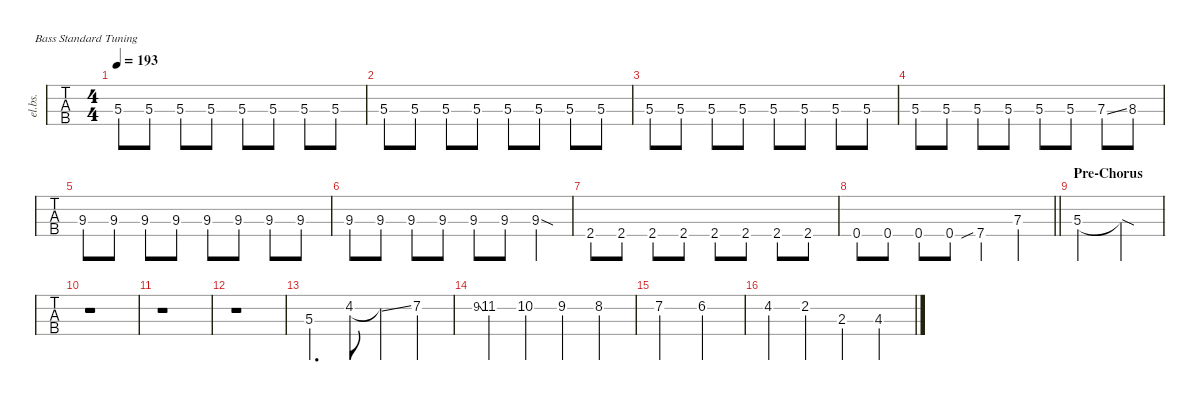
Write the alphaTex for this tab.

\defaultSystemsLayout 4
\hideDynamics
\bracketExtendMode nobrackets
\track ("山田リョウ" "el.bs.") {instrument electricbassfinger}
\staff {tabs}
\tuning (G2 D2 A1 E1)
\ts (4 4)
\tempo 193
\clef f4
\ks a
5.3{acc forcenatural}.8{dy mf} 5.3{acc forcenatural}.8 5.3{acc forcenatural}.8 5.3{acc forcenatural}.8 5.3{acc forcenatural}.8 5.3{acc forcenatural}.8 5.3{acc forcenatural}.8 5.3{acc forcenatural}.8 |
5.3{acc forcenatural}.8 5.3{acc forcenatural}.8 5.3{acc forcenatural}.8 5.3{acc forcenatural}.8 5.3{acc forcenatural}.8 5.3{acc forcenatural}.8 5.3{acc forcenatural}.8 5.3{acc forcenatural}.8 |
5.3{acc forcenatural}.8 5.3{acc forcenatural}.8 5.3{acc forcenatural}.8 5.3{acc forcenatural}.8 5.3{acc forcenatural}.8 5.3{acc forcenatural}.8 5.3{acc forcenatural}.8 5.3{acc forcenatural}.8 |
5.3{acc forcenatural}.8 5.3{acc forcenatural}.8 5.3{acc forcenatural}.8 5.3{acc forcenatural}.8 5.3{acc forcenatural}.8 5.3{acc forcenatural}.8 7.3{ss acc forcenatural}.8 8.3{acc forcenatural}.8 |
9.3{acc #}.8 9.3{acc #}.8 9.3{acc #}.8 9.3{acc #}.8 9.3{acc #}.8 9.3{acc #}.8 9.3{acc #}.8 9.3{acc #}.8 |
9.3{acc #}.8 9.3{acc #}.8 9.3{acc #}.8 9.3{acc #}.8 9.3{acc #}.8 9.3{acc #}.8 9.3{sod acc #}.4 |
2.4{acc #}.8 2.4{acc #}.8 2.4{acc #}.8 2.4{acc #}.8 2.4{acc #}.8 2.4{acc #}.8 2.4{acc #}.8 2.4{acc #}.8 |
\barLineRight lightlight
0.4{acc forcenatural}.8 0.4{acc forcenatural}.8 0.4{acc forcenatural}.8 0.4{acc forcenatural}.8 7.4{sib acc forcenatural}.4 7.3{acc forcenatural}.4 |
\section ("" "Pre-Chorus")
5.3{acc forcenatural}.2 5.3{sod t acc forcenatural}.2 |
r.1 |
r.1 |
r.1 |
5.3{acc forcenatural}.4{d} 4.2{acc #}.8 4.2{ss t acc #}.4 7.2{acc forcenatural}.4 |
9.2{ss acc forcenatural}.8{gr onbeat} 11.2{acc #}.4 10.2{acc forcenatural}.4 9.2{acc forcenatural}.4 8.2{acc #}.4 |
7.2{acc forcenatural}.2 6.2{acc #}.2 |
4.2{acc #}.4 2.2{acc forcenatural}.4 2.3{acc forcenatural}.4 4.3{acc #}.4
